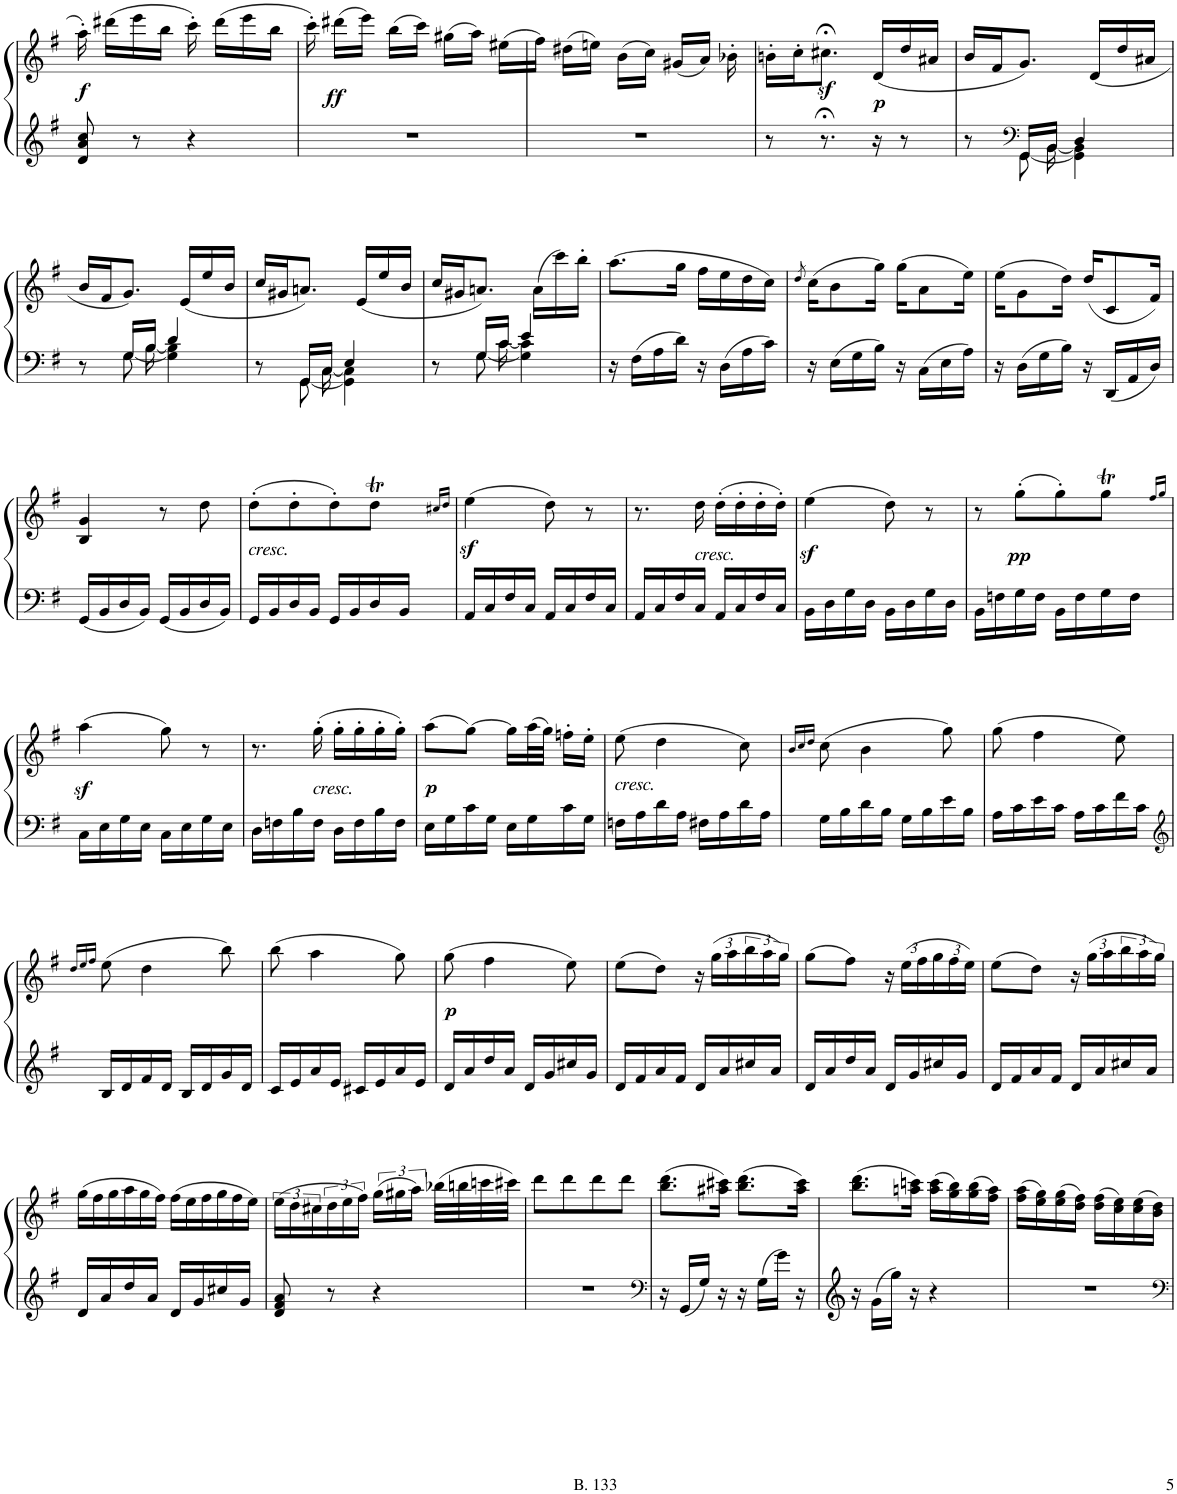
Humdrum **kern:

**kern	**kern	**dynam
*part1	*part1	*part1
*staff2	*staff1	*staff1/2
*I"Piano	*	*
*I'Pno.	*	*
!!LO:PB:g=z
*clefG2	*clefG2	*
*k[f#]	*k[f#]	*
*M2/4	*M2/4	*
=122	=122	=122
!	!	!LO:DY:b
8d/ 8a/ 8cc/	16aa'\	f
.	(16ddd#X\LL	.
8r	16eee\	.
.	16bb\JJ	.
4r	16ccc'\)	.
.	(16ddd#\LL	.
.	16eee\	.
.	16bb\JJ	.
=123	=123	=123
2r	16ccc'\)	.
!	!	!LO:DY:b
.	(16ddd#X\LL	ff
.	16eee\JJ)	.
.	(16bb\LL	.
.	16ccc\JJ)	.
.	(16gg#X\LL	.
.	16aa\JJ)	.
.	(16ee#X\LL	.
=124	=124	=124
2r	16ff#\JJ)	.
.	(16dd#X\LL	.
.	16een\JJ)	.
.	(16b\LL	.
.	16cc\JJ)	.
.	(16g#X/LL	.
.	16a/JJ)	.
.	16b-X'\	.
=125	=125	=125
8r	16bn'\LL	.
.	16cc'\J	.
8.r;<	8.cc#Xz<;<\J	.
!	!	!LO:DY:b
16r	(<16d/LL	p
8r	16dd/	.
.	16a#X/JJ	.
=126	=126	=126
*^	*	*
*	*^	*	*
8r	8.ryy	8ryy	16b/LL	.
.	.	.	16f#/J	.
*clefF4	*	*	*	*
16GG/LL	.	[8GG\	8.g/J)	.
16BB/JJ	[16BB\	.	.	.
4D/	4GG\] 4BB\]	4ryy	.	.
.	.	.	(<16d/LL	.
.	.	.	16dd/	.
.	.	.	16a#X/JJ	.
!!LO:LB:g=z
=127	=127	=127	=127	=127
8r	8.ryy	8ryy	16b/LL	.
.	.	.	16f#/J	.
16G/LL	.	[8G\	8.g/J)	.
16B/JJ	[16B\	.	.	.
4d/	4G\] 4B\]	4ryy	.	.
.	.	.	(16e/LL	.
.	.	.	16ee/	.
.	.	.	16b/JJ	.
=128	=128	=128	=128	=128
8r	8.ryy	8ryy	16cc/LL	.
.	.	.	16g#X/J	.
16GG/LL	.	[8GG\	8.an/J)	.
16C/JJ	[16C\	.	.	.
4E/	4GG\] 4C\]	4ryy	.	.
.	.	.	(16e/LL	.
.	.	.	16ee/	.
.	.	.	16b/JJ	.
=129	=129	=129	=129	=129
8r	8.ryy	8ryy	16cc/LL	.
.	.	.	16g#X/J	.
16G/LL	.	[8G\	8.an/J)	.
16c/JJ	[16c\	.	.	.
4e/	4G\] 4c\]	4ryy	.	.
.	.	.	(16a\LL	.
.	.	.	16ccc\)	.
.	.	.	16bb'\JJ	.
*v	*v	*v	*	*
=130	=130	=130
16r	(8.aa\L	.
16F#\LL	.	.
16A\	.	.
16d\JJ	16gg\Jk	.
16r	16ff#\LL	.
16D\LL	16ee\	.
16A\	16dd\	.
16c\JJ	16cc\JJ)	.
=131	=131	=131
.	8qdd/	.
16r	(16cc\KL	.
16E\LL	8b\	.
16G\	.	.
16B\JJ	16gg\Jk)	.
16r	(16gg\KL	.
16C\LL	8a\	.
16E\	.	.
16A\JJ	16ee\Jk)	.
=132	=132	=132
16r	(16ee\KL	.
16D\LL	8g\	.
16G\	.	.
16B\JJ	16dd\Jk)	.
16r	(16dd/KL	.
16DD/LL	8c/	.
16AA/	.	.
16D/JJ	16f#/Jk)	.
!!LO:LB:g=z
=133	=133	=133
16GG/LL	4B/ 4g/	.
16BB/	.	.
16D/	.	.
16BB/JJ	.	.
16GG/LL	8r	.
16BB/	.	.
16D/	8dd\	.
16BB/JJ	.	.
=134	=134	=134
*	*^	*
!	!LO:TX:b:i:t=cresc.	!	!
16GG/LL	(8dd'\L	4.ryy	.
16BB/	.	.	.
16D/	8dd'\	.	.
16BB/JJ	.	.	.
16GG/LL	8dd'\)	.	.
16BB/	.	.	.
*	*	*Xbrackettup	*
16D/	8ddT\J	40dd!LLL	.
.	.	40ee!	.
.	.	40dd!	.
16BB/JJ	.	.	.
.	.	40cc#!	.
.	.	40dd!JJJ	.
*	*v	*v	*
.	16qcc#X/LL	.
.	16qdd/JJ	.
=135	=135	=135
16AA/LL	(4eez<\	.
16C/	.	.
16F#/	.	.
16C/JJ	.	.
16AA/LL	8dd\)	.
16C/	.	.
16F#/	8r	.
16C/JJ	.	.
=136	=136	=136
16AA/LL	8.r	.
16C/	.	.
16F#/	.	.
!	!LO:TX:b:i:t=cresc.	!
16C/JJ	16dd\	.
16AA/LL	(16dd'\LL	.
16C/	16dd'\	.
16F#/	16dd'\	.
16C/JJ	16dd'\JJ)	.
=137	=137	=137
16BB\LL	(4eez<\	.
16D\	.	.
16G\	.	.
16D\JJ	.	.
16BB\LL	8dd\)	.
16D\	.	.
16G\	8r	.
16D\JJ	.	.
=138	=138	=138
*	*^	*
16BB\LL	8r	4.ryy	.
16Fn\	.	.	.
!	!	!	!LO:DY:b
16G\	(8gg'\L	.	pp
16F\JJ	.	.	.
16BB\LL	8gg'\)	.	.
16F\	.	.	.
16G\	8ggT\J	40gg!LLL	.
.	.	40aa!	.
.	.	40gg!	.
16F\JJ	.	.	.
.	.	40ff#!	.
.	.	40gg!JJJ	.
*	*v	*v	*
.	16qff#/LL	.
.	16qgg/JJ	.
!!LO:LB:g=z
=139	=139	=139
16C\LL	(4aaz<\	.
16E\	.	.
16G\	.	.
16E\JJ	.	.
16C\LL	8gg\)	.
16E\	.	.
16G\	8r	.
16E\JJ	.	.
=140	=140	=140
16D\LL	8.r	.
16Fn\	.	.
16B\	.	.
!	!LO:TX:b:i:t=cresc.	!
16F\JJ	(16gg'\	.
16D\LL	16gg'\LL	.
16F\	16gg'\	.
16B\	16gg'\	.
16F\JJ	16gg'\JJ)	.
=141	=141	=141
!	!	!LO:DY:b
16E\LL	(8aa\L	p
16G\	.	.
16c\	[8gg\J)	.
16G\JJ	.	.
16E\LL	16gg\LL]	.
16G\	(32aa\L	.
.	32gg\JJJ)	.
16c\	16ffn'\LL	.
16G\JJ	16ee'\JJ	.
=142	=142	=142
!	!LO:TX:b:i:t=cresc.	!
16Fn\LL	(8ee\	.
16A\	.	.
16d\	4dd\	.
16A\JJ	.	.
16F#X\LL	.	.
16A\	.	.
16d\	8cc\)	.
16A\JJ	.	.
=143	=143	=143
.	16qb/LL	.
.	16qcc/	.
.	16qdd/JJ	.
16G\LL	(8cc\	.
16B\	.	.
16d\	4b\	.
16B\JJ	.	.
16G\LL	.	.
16B\	.	.
16e\	8gg\)	.
16B\JJ	.	.
=144	=144	=144
16A\LL	(8gg\	.
16c\	.	.
16e\	4ff#\	.
16c\JJ	.	.
16A\LL	.	.
16c\	.	.
16f#\	8ee\)	.
16c\JJ	.	.
!!LO:LB:g=z
=145	=145	=145
*clefG2	*	*
.	16qdd/LL	.
.	16qee/	.
.	16qff#/JJ	.
16B/LL	(8ee\	.
16d/	.	.
16f#/	4dd\	.
16d/JJ	.	.
16B/LL	.	.
16d/	.	.
16g/	8bb\)	.
16d/JJ	.	.
=146	=146	=146
16c/LL	(8bb\	.
16e/	.	.
16a/	4aa\	.
16e/JJ	.	.
16c#X/LL	.	.
16e/	.	.
16a/	8gg\)	.
16e/JJ	.	.
=147	=147	=147
!	!	!LO:DY:b
16d/LL	(8gg\	p
16a/	.	.
16dd/	4ff#\	.
16a/JJ	.	.
16d/LL	.	.
16g/	.	.
16cc#X/	8ee\)	.
16g/JJ	.	.
=148	=148	=148
16d/LL	(8ee\L	.
16f#/	.	.
16a/	8dd\J)	.
16f#/JJ	.	.
16d/LL	24r	.
.	(24gg\LL	.
16a/	.	.
.	24aa\	.
*	*brackettup	*
16cc#X/	24bb\	.
.	24aa\	.
16a/JJ	.	.
.	24gg\JJ)	.
=149	=149	=149
16d/LL	(8gg\L	.
16a/	.	.
16dd/	8ff#\J)	.
16a/JJ	.	.
*	*Xbrackettup	*
16d/LL	24r	.
.	(24ee\LL	.
16g/	.	.
.	24ff#\	.
16cc#X/	24gg\	.
.	24ff#\	.
16g/JJ	.	.
.	24ee\JJ)	.
=150	=150	=150
16d/LL	(8ee\L	.
16f#/	.	.
16a/	8dd\J)	.
16f#/JJ	.	.
16d/LL	24r	.
.	(24gg\LL	.
16a/	.	.
.	24aa\	.
*	*brackettup	*
16cc#X/	24bb\	.
.	24aa\	.
16a/JJ	.	.
.	24gg\JJ)	.
!!LO:LB:g=z
=151	=151	=151
16d/LL	(24gg\LL	.
.	24ff#\	.
16a/	.	.
.	24gg\	.
16dd/	24aa\	.
.	24gg\	.
16a/JJ	.	.
.	24ff#\JJ)	.
16d/LL	(24ff#\LL	.
.	24ee\	.
16g/	.	.
.	24ff#\	.
16cc#X/	24gg\	.
.	24ff#\	.
16g/JJ	.	.
.	24ee\JJ)	.
=152	=152	=152
8d/ 8f#/ 8a/	(24ee\LL	.
.	24dd\	.
.	24cc#X\	.
8r	24dd\	.
.	24ee\	.
.	24ff#\JJ)	.
4r	(24gg\LL	.
.	24gg#X\	.
.	24aa\JJ)	.
.	(32bb-X\LLL	.
.	32bbn\	.
.	32cccn\	.
.	32ccc#X\JJJ)	.
=153	=153	=153
2r	8ddd\L	.
.	8ddd\	.
.	8ddd\	.
.	8ddd\J	.
=154	=154	=154
*clefF4	*	*
16r	(8.bb\ 8.ddd\L	.
16GG/LL	.	.
16G/JJ	.	.
16r	16aa#X\ 16ccc#X\Jk)	.
16r	(8.bb\ 8.ddd\L	.
16G\LL	.	.
16g\JJ	.	.
16r	16aa#\ 16ccc#\Jk)	.
=155	=155	=155
16r	(8.bb\ 8.ddd\L	.
16g\LL	.	.
16gg\JJ	.	.
16r	16aan\ 16cccn\Jk)	.
4r	(16aa\ 16ccc\LL	.
.	16gg\ 16bb\)	.
.	(16gg\ 16bb\	.
.	16ff#\ 16aa\JJ)	.
=156	=156	=156
2r	(16ff#\ 16aa\LL	.
.	16ee\ 16gg\)	.
.	(16ee\ 16gg\	.
.	16dd\ 16ff#\JJ)	.
.	(16dd\ 16ff#\LL	.
.	16cc\ 16ee\)	.
.	(16cc\ 16ee\	.
.	16b\ 16dd\JJ)	.
=	=	=
*-	*-	*-
